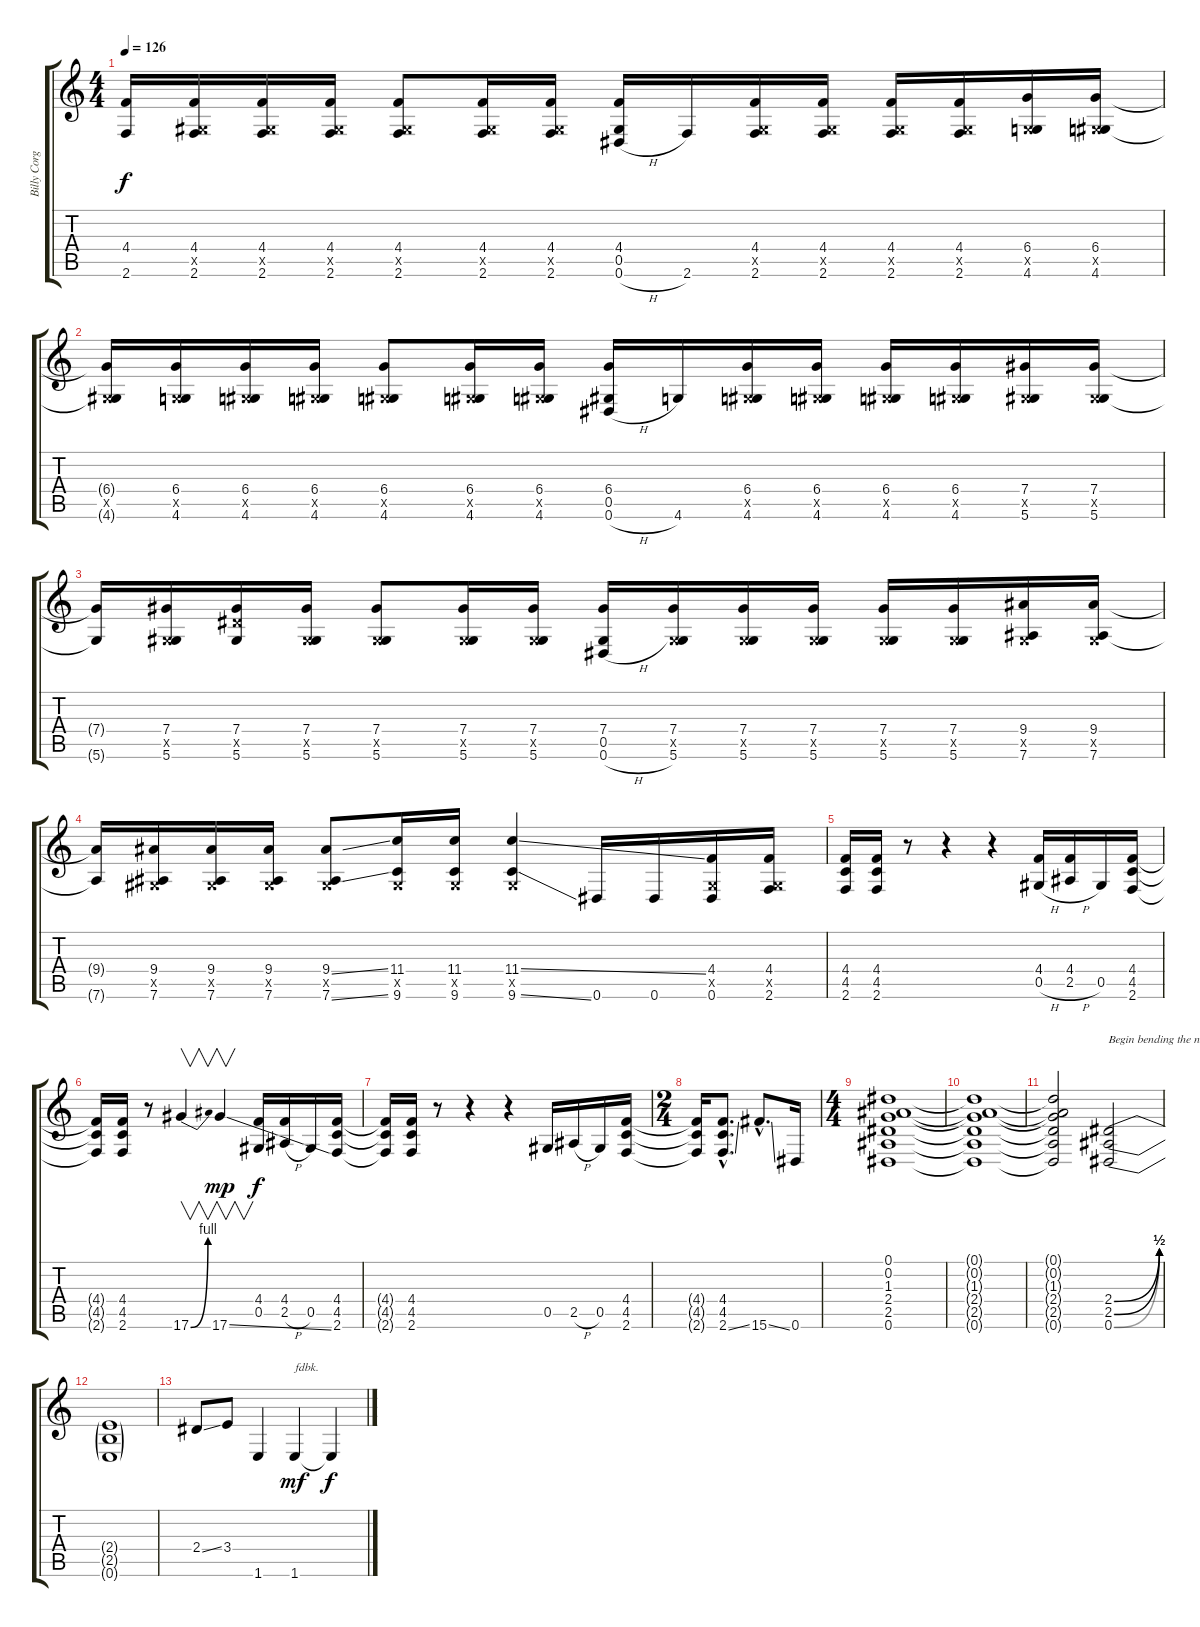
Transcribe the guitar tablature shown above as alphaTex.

\track ("Billy Corgan 1" "Billy Corg") {instrument distortionguitar}
\staff {score tabs}
\tuning (Eb4 Bb3 Gb3 Db3 Ab2 Eb2) {hide}
\ts (4 4)
\tempo 126
\clef g2
\ks c
(4.4{t} 2.6{t}).16{dy f} (4.4 0.5{x} 2.6).16 (4.4 0.5{x} 2.6).16 (4.4 0.5{x} 2.6).16 (4.4 0.5{x} 2.6).8 (4.4 0.5{x} 2.6).16 (4.4 0.5{x} 2.6).16 (4.4 0.5 0.6{h}).16 2.6.16 (4.4 0.5{x} 2.6).16 (4.4 0.5{x} 2.6).16 (4.4 0.5{x} 2.6).16 (4.4 0.5{x} 2.6).16 (6.4 0.5{x} 4.6).16 (6.4 0.5{x} 4.6).16 |
(6.4{t} 0.5{x} 4.6{t}).16 (6.4 0.5{x} 4.6).16 (6.4 0.5{x} 4.6).16 (6.4 0.5{x} 4.6).16 (6.4 0.5{x} 4.6).8 (6.4 0.5{x} 4.6).16 (6.4 0.5{x} 4.6).16 (6.4 0.5 0.6{h}).16 4.6.16 (6.4 0.5{x} 4.6).16 (6.4 0.5{x} 4.6).16 (6.4 0.5{x} 4.6).16 (6.4 0.5{x} 4.6).16 (7.4 0.5{x} 5.6).16 (7.4 0.5{x} 5.6).16 |
(7.4{t} 5.6{t}).16 (7.4 0.5{x} 5.6).16 (7.4 7.5{x} 5.6).16 (7.4 0.5{x} 5.6).16 (7.4 0.5{x} 5.6).8 (7.4 0.5{x} 5.6).16 (7.4 0.5{x} 5.6).16 (7.4 0.5 0.6{h}).16 (7.4 0.5{x} 5.6).16 (7.4 0.5{x} 5.6).16 (7.4 0.5{x} 5.6).16 (7.4 0.5{x} 5.6).16 (7.4 0.5{x} 5.6).16 (9.4 0.5{x} 7.6).16 (9.4 0.5{x} 7.6).16 |
(9.4{t} 7.6{t}).16 (9.4 0.5{x} 7.6).16 (9.4 0.5{x} 7.6).16 (9.4 0.5{x} 7.6).16 (9.4{ss} 0.5{x} 7.6{ss}).8 (11.4 0.5{x} 9.6).16 (11.4 0.5{x} 9.6).16 (11.4{ss} 0.5{x} 9.6{ss}).4 0.6.16 0.6.16 (4.4 0.5{x} 0.6).16 (4.4 0.5{x} 2.6).16 |
(4.4 4.5 2.6).16 (4.4 4.5 2.6).16 r.8 r.4 r.4 (4.4 0.5{h}).16 (4.4 2.5{h}).16 0.5.16 (4.4 4.5 2.6).16 |
(4.4{t} 4.5{t} 2.6{t}).16 (4.4 4.5 2.6).16 r.8 17.6{be (bend 0 0 60 4)}.4{v} 17.6{ss}.4{v dy mp} (4.4 0.5).16{dy f} (4.4 2.5{h}).16 0.5.16 (4.4 4.5 2.6).16 |
(4.4{t} 4.5{t} 2.6{t}).16 (4.4 4.5 2.6).16 r.8 r.4 r.4 0.5.16 2.5{h}.16 0.5.16 (4.4 4.5 2.6).16 |
\ts (2 4)
(4.4{t} 4.5{t} 2.6{t}).16 (4.4{hac} 4.5{hac} 2.6{ss hac}).8{d} 15.6{ss hac}.8{d} 0.6.16 |
\ts (4 4)
(0.1 0.2 1.3 2.4 2.5 0.6).1 |
(0.1{t} 0.2{t} 1.3{t} 2.4{t} 2.5{t} 0.6{t}).1 |
(0.1{t} 0.2{t} 1.3{t} 2.4{t} 2.5{t} 0.6{t}).2 (2.4{be (bend 0 0 60 2)} 2.5{be (bend 0 0 60 2)} 0.6{be (bend 0 0 60 2)}).2{txt "Begin bending the neck"} |
(2.4{t} 2.5{t} 0.6{t}).1 |
2.4{ss}.8 3.4.8 1.6.4 1.6.4{txt "fdbk." dy mf} 1.6{t}.4{dy f}
